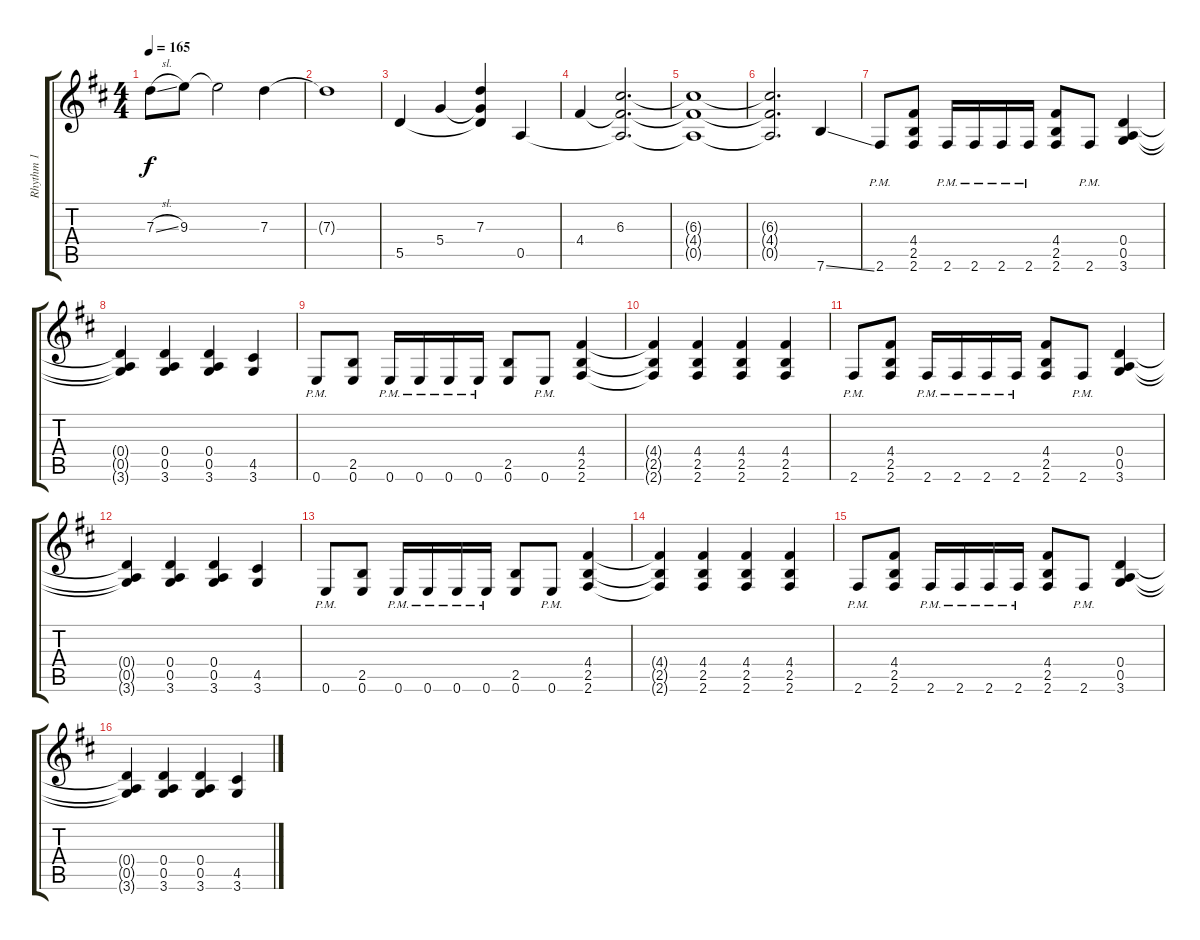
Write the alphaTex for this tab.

\track ("Rhythm 1" "Rhythm 1") {instrument distortionguitar}
\staff {score tabs}
\tuning (E4 B3 G3 D3 A2 E2) {hide}
\ts (4 4)
\tempo 165
\clef g2
\ks bminor
7.3{sl}.8{dy f} 9.3.8 9.3{t}.2 7.3.4 |
7.3{t}.1 |
5.5.4 5.4.4 (7.3 5.4{t} 5.5{t}).4 0.5.4 |
4.4.4 (6.3 4.4{t} 0.5{t}).2{d} |
(6.3{t} 4.4{t} 0.5{t}).1 |
(6.3{t} 4.4{t} 0.5{t}).2{d} 7.6{ss}.4 |
2.6{pm}.8 (4.4 2.5 2.6).8 2.6{pm}.16 2.6{pm}.16 2.6{pm}.16 2.6{pm}.16 (4.4 2.5 2.6).8 2.6{pm}.8 (0.4 0.5 3.6).4 |
(0.4{t} 0.5{t} 3.6{t}).4 (0.4 0.5 3.6).4 (0.4 0.5 3.6).4 (4.5 3.6).4 |
0.6{pm}.8 (2.5 0.6).8 0.6{pm}.16 0.6{pm}.16 0.6{pm}.16 0.6{pm}.16 (2.5 0.6).8 0.6{pm}.8 (4.4 2.5 2.6).4 |
(4.4{t} 2.5{t} 2.6{t}).4 (4.4 2.5 2.6).4 (4.4 2.5 2.6).4 (4.4 2.5 2.6).4 |
2.6{pm}.8 (4.4 2.5 2.6).8 2.6{pm}.16 2.6{pm}.16 2.6{pm}.16 2.6{pm}.16 (4.4 2.5 2.6).8 2.6{pm}.8 (0.4 0.5 3.6).4 |
(0.4{t} 0.5{t} 3.6{t}).4 (0.4 0.5 3.6).4 (0.4 0.5 3.6).4 (4.5 3.6).4 |
0.6{pm}.8 (2.5 0.6).8 0.6{pm}.16 0.6{pm}.16 0.6{pm}.16 0.6{pm}.16 (2.5 0.6).8 0.6{pm}.8 (4.4 2.5 2.6).4 |
(4.4{t} 2.5{t} 2.6{t}).4 (4.4 2.5 2.6).4 (4.4 2.5 2.6).4 (4.4 2.5 2.6).4 |
2.6{pm}.8 (4.4 2.5 2.6).8 2.6{pm}.16 2.6{pm}.16 2.6{pm}.16 2.6{pm}.16 (4.4 2.5 2.6).8 2.6{pm}.8 (0.4 0.5 3.6).4 |
(0.4{t} 0.5{t} 3.6{t}).4 (0.4 0.5 3.6).4 (0.4 0.5 3.6).4 (4.5 3.6).4
